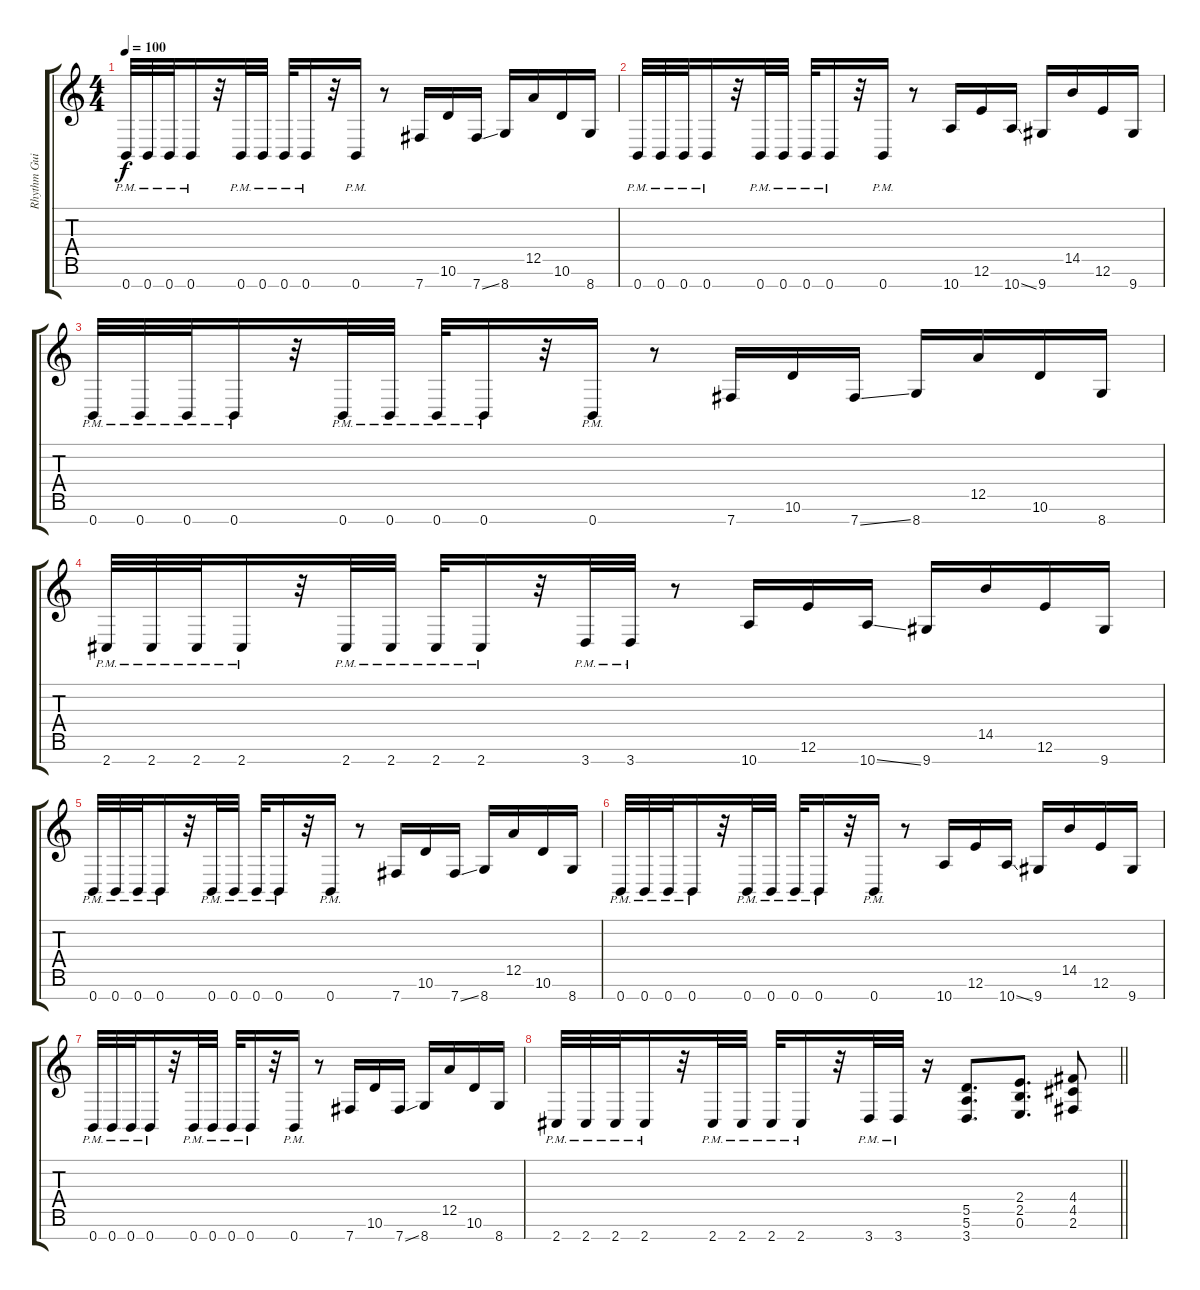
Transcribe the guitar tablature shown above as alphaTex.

\track ("Rhythm Guitar" "Rhythm Gui") {instrument distortionguitar}
\staff {score tabs}
\tuning (E4 B3 G3 D3 A2 E2 B1) {hide}
\ts (4 4)
\tempo 100
\clef g2
\ks c
0.7{pm}.32{dy f} 0.7{pm}.32 0.7{pm}.32 0.7{pm}.16 r.32 0.7{pm}.32 0.7{pm}.32 0.7{pm}.32 0.7{pm}.16 r.32 0.7{pm}.16 r.8 7.7.16 10.6.16 7.7{ss}.16 8.7.16 12.5.16 10.6.16 8.7.16 |
0.7{pm}.32 0.7{pm}.32 0.7{pm}.32 0.7{pm}.16 r.32 0.7{pm}.32 0.7{pm}.32 0.7{pm}.32 0.7{pm}.16 r.32 0.7{pm}.16 r.8 10.7.16 12.6.16 10.7{ss}.16 9.7.16 14.5.16 12.6.16 9.7.16 |
0.7{pm}.32 0.7{pm}.32 0.7{pm}.32 0.7{pm}.16 r.32 0.7{pm}.32 0.7{pm}.32 0.7{pm}.32 0.7{pm}.16 r.32 0.7{pm}.16 r.8 7.7.16 10.6.16 7.7{ss}.16 8.7.16 12.5.16 10.6.16 8.7.16 |
2.7{pm}.32 2.7{pm}.32 2.7{pm}.32 2.7{pm}.16 r.32 2.7{pm}.32 2.7{pm}.32 2.7{pm}.32 2.7{pm}.16 r.32 3.7{pm}.32 3.7{pm}.32 r.8 10.7.16 12.6.16 10.7{ss}.16 9.7.16 14.5.16 12.6.16 9.7.16 |
0.7{pm}.32 0.7{pm}.32 0.7{pm}.32 0.7{pm}.16 r.32 0.7{pm}.32 0.7{pm}.32 0.7{pm}.32 0.7{pm}.16 r.32 0.7{pm}.16 r.8 7.7.16 10.6.16 7.7{ss}.16 8.7.16 12.5.16 10.6.16 8.7.16 |
0.7{pm}.32 0.7{pm}.32 0.7{pm}.32 0.7{pm}.16 r.32 0.7{pm}.32 0.7{pm}.32 0.7{pm}.32 0.7{pm}.16 r.32 0.7{pm}.16 r.8 10.7.16 12.6.16 10.7{ss}.16 9.7.16 14.5.16 12.6.16 9.7.16 |
0.7{pm}.32 0.7{pm}.32 0.7{pm}.32 0.7{pm}.16 r.32 0.7{pm}.32 0.7{pm}.32 0.7{pm}.32 0.7{pm}.16 r.32 0.7{pm}.16 r.8 7.7.16 10.6.16 7.7{ss}.16 8.7.16 12.5.16 10.6.16 8.7.16 |
\barLineRight lightlight
2.7{pm}.32 2.7{pm}.32 2.7{pm}.32 2.7{pm}.16 r.32 2.7{pm}.32 2.7{pm}.32 2.7{pm}.32 2.7{pm}.16 r.32 3.7{pm}.32 3.7{pm}.32 r.16 (5.5 5.6 3.7).8{d} (2.4 2.5 0.6).8{d} (4.4 4.5 2.6).8
